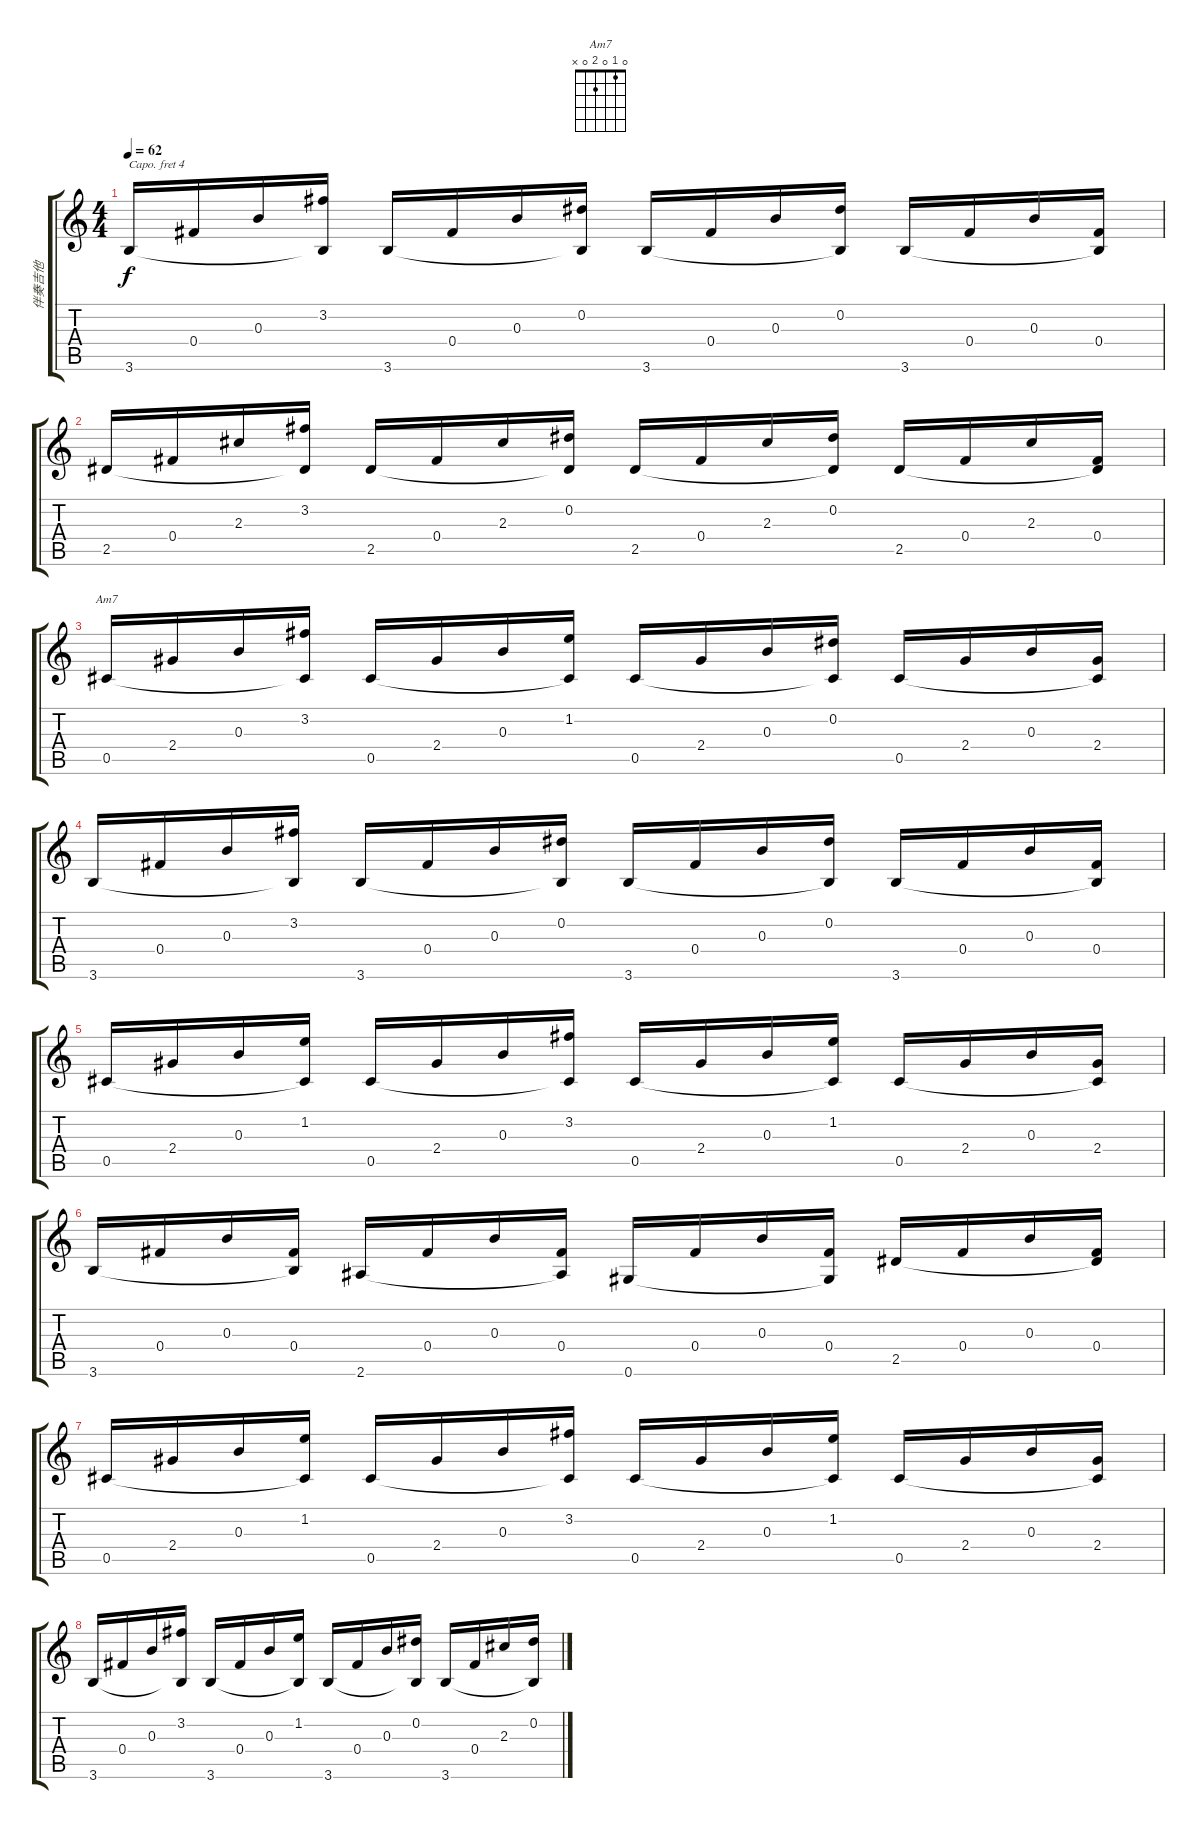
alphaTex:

\track ("伴奏吉他" "伴奏吉他") {instrument acousticguitarnylon}
\staff {score tabs}
\capo 4
\tuning (E4 B3 G3 D3 A2 E2) {hide}
\chord ("Am7" 0 1 0 2 0 x)
\ts (4 4)
\tempo 62
\clef g2
\ks c
3.6.16{dy f} 0.4.16 0.3.16 (3.2 3.6{t}).16 3.6.16 0.4.16 0.3.16 (0.2 3.6{t}).16 3.6.16 0.4.16 0.3.16 (0.2 3.6{t}).16 3.6.16 0.4.16 0.3.16 (0.4 3.6{t}).16 |
2.5.16 0.4.16 2.3.16 (3.2 2.5{t}).16 2.5.16 0.4.16 2.3.16 (0.2 2.5{t}).16 2.5.16 0.4.16 2.3.16 (0.2 2.5{t}).16 2.5.16 0.4.16 2.3.16 (0.4 2.5{t}).16 |
0.5.16{ch "Am7"} 2.4.16 0.3.16 (3.2 0.5{t}).16 0.5.16 2.4.16 0.3.16 (1.2 0.5{t}).16 0.5.16 2.4.16 0.3.16 (0.2 0.5{t}).16 0.5.16 2.4.16 0.3.16 (2.4 0.5{t}).16 |
3.6.16 0.4.16 0.3.16 (3.2 3.6{t}).16 3.6.16 0.4.16 0.3.16 (0.2 3.6{t}).16 3.6.16 0.4.16 0.3.16 (0.2 3.6{t}).16 3.6.16 0.4.16 0.3.16 (0.4 3.6{t}).16 |
0.5.16 2.4.16 0.3.16 (1.2 0.5{t}).16 0.5.16 2.4.16 0.3.16 (3.2 0.5{t}).16 0.5.16 2.4.16 0.3.16 (1.2 0.5{t}).16 0.5.16 2.4.16 0.3.16 (2.4 0.5{t}).16 |
3.6.16 0.4.16 0.3.16 (0.4 3.6{t}).16 2.6.16 0.4.16 0.3.16 (0.4 2.6{t}).16 0.6.16 0.4.16 0.3.16 (0.4 0.6{t}).16 2.5.16 0.4.16 0.3.16 (0.4 2.5{t}).16 |
0.5.16 2.4.16 0.3.16 (1.2 0.5{t}).16 0.5.16 2.4.16 0.3.16 (3.2 0.5{t}).16 0.5.16 2.4.16 0.3.16 (1.2 0.5{t}).16 0.5.16 2.4.16 0.3.16 (2.4 0.5{t}).16 |
3.6.16 0.4.16 0.3.16 (3.2 3.6{t}).16 3.6.16 0.4.16 0.3.16 (1.2 3.6{t}).16 3.6.16 0.4.16 0.3.16 (0.2 3.6{t}).16 3.6.16 0.4.16 2.3.16 (0.2 3.6{t}).16
